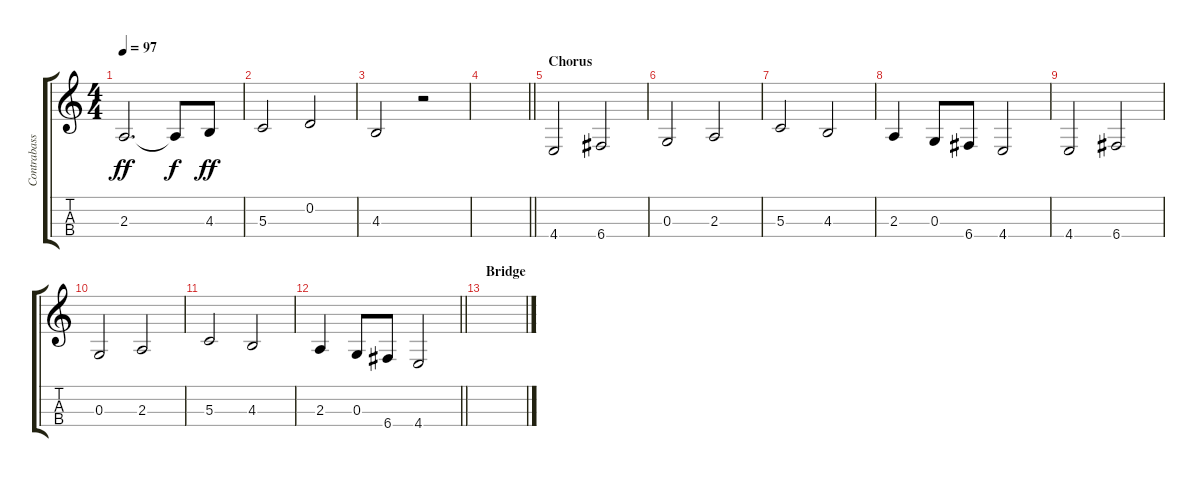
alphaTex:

\track ("Contrabass" "Contrabass") {instrument contrabass}
\staff {score tabs}
\tuning (A3 D3 G2 C2) {hide}
\ts (4 4)
\tempo 97
\clef g2
\ks c
2.3.2{d dy ff} 2.3{t}.8{dy f} 4.3.8{dy ff} |
5.3.2 0.2.2 |
4.3.2 r.2 |
\barLineRight lightlight
|
\section ("" "Chorus")
4.4.2 6.4.2 |
0.3.2 2.3.2 |
5.3.2 4.3.2 |
2.3.4 0.3.8 6.4.8 4.4.2 |
4.4.2 6.4.2 |
0.3.2 2.3.2 |
5.3.2 4.3.2 |
\barLineRight lightlight
2.3.4 0.3.8 6.4.8 4.4.2 |
\section ("" "Bridge")
